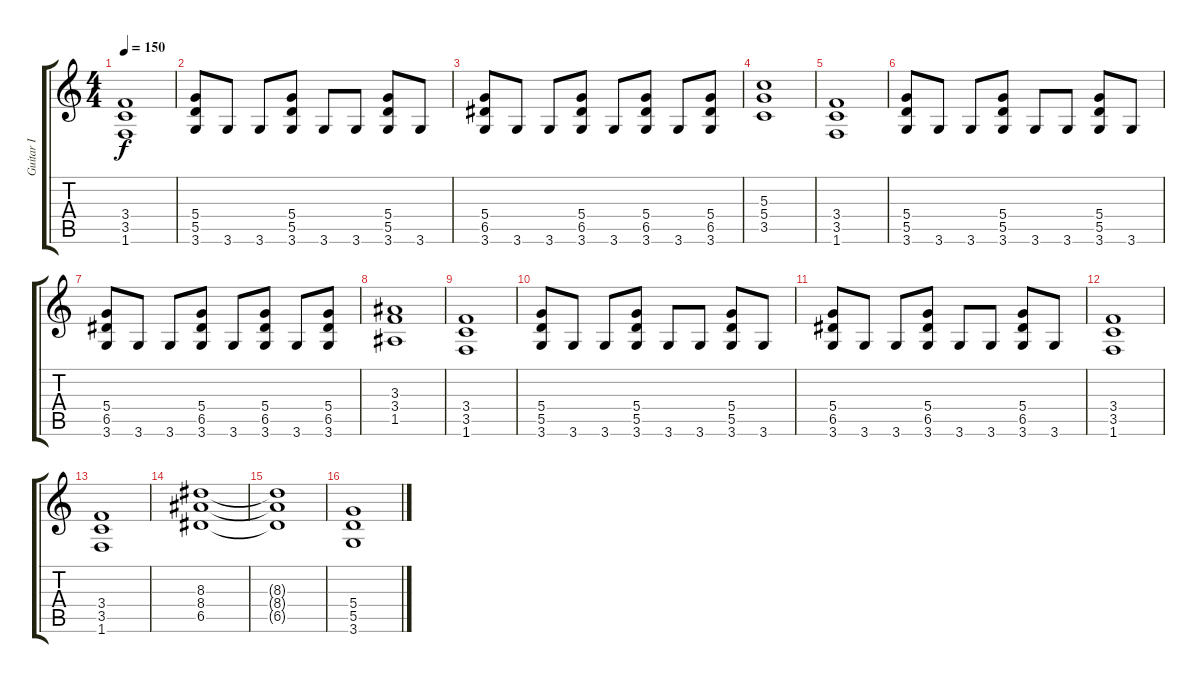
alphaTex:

\track ("Guitar I" "Guitar I") {instrument distortionguitar}
\staff {score tabs}
\tuning (E4 B3 G3 D3 A2 E2) {hide}
\ts (4 4)
\tempo 150
\clef g2
\ks c
(3.4 3.5 1.6).1{dy f} |
(5.4 5.5 3.6).8 3.6.8 3.6.8 (5.4 5.5 3.6).8 3.6.8 3.6.8 (5.4 5.5 3.6).8 3.6.8 |
(5.4 6.5 3.6).8 3.6.8 3.6.8 (5.4 6.5 3.6).8 3.6.8 (5.4 6.5 3.6).8 3.6.8 (5.4 6.5 3.6).8 |
(5.3 5.4 3.5).1 |
(3.4 3.5 1.6).1 |
(5.4 5.5 3.6).8 3.6.8 3.6.8 (5.4 5.5 3.6).8 3.6.8 3.6.8 (5.4 5.5 3.6).8 3.6.8 |
(5.4 6.5 3.6).8 3.6.8 3.6.8 (5.4 6.5 3.6).8 3.6.8 (5.4 6.5 3.6).8 3.6.8 (5.4 6.5 3.6).8 |
(3.3 3.4 1.5).1 |
(3.4 3.5 1.6).1 |
(5.4 5.5 3.6).8 3.6.8 3.6.8 (5.4 5.5 3.6).8 3.6.8 3.6.8 (5.4 5.5 3.6).8 3.6.8 |
(5.4 6.5 3.6).8 3.6.8 3.6.8 (5.4 6.5 3.6).8 3.6.8 3.6.8 (5.4 6.5 3.6).8 3.6.8 |
(3.4 3.5 1.6).1 |
(3.4 3.5 1.6).1 |
(8.3 8.4 6.5).1 |
(8.3{t} 8.4{t} 6.5{t}).1 |
(5.4 5.5 3.6).1
